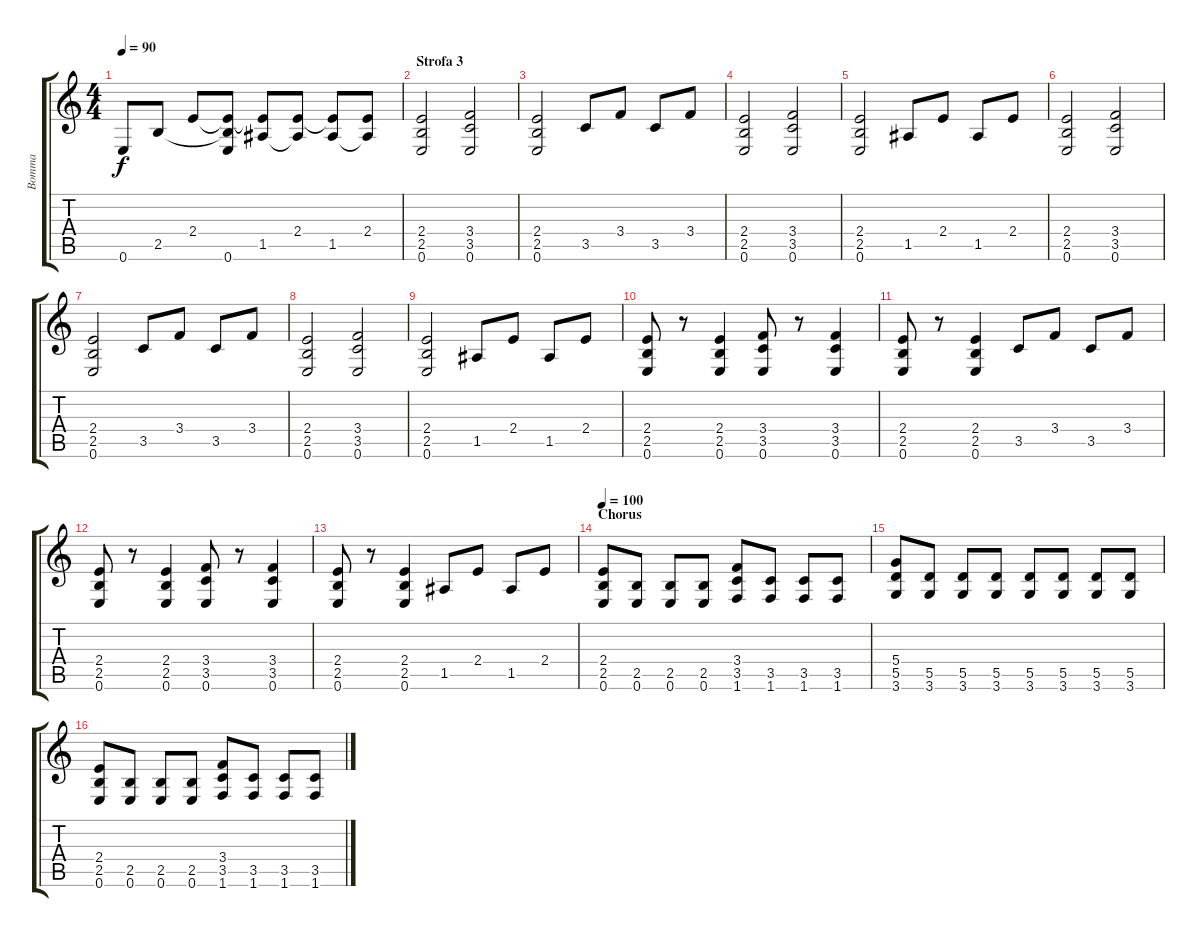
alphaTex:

\track ("Bomma" "Bomma") {instrument electricguitarmuted}
\staff {score tabs}
\tuning (E4 B3 G3 D3 A2 E2) {hide}
\ts (4 4)
\tempo 90
\clef g2
\ks c
0.6.8{dy f} 2.5.8 2.4.8 (2.4{t} 2.5{t} 0.6).8 (2.4{t} 1.5).8 (2.4 1.5{t}).8 (2.4{t} 1.5).8 (2.4 1.5{t}).8 |
\section ("" "Strofa 3")
(2.4 2.5 0.6).2 (3.4 3.5 0.6).2 |
(2.4 2.5 0.6).2 3.5.8 3.4.8 3.5.8 3.4.8 |
(2.4 2.5 0.6).2 (3.4 3.5 0.6).2 |
(2.4 2.5 0.6).2 1.5.8 2.4.8 1.5.8 2.4.8 |
(2.4 2.5 0.6).2 (3.4 3.5 0.6).2 |
(2.4 2.5 0.6).2 3.5.8 3.4.8 3.5.8 3.4.8 |
(2.4 2.5 0.6).2 (3.4 3.5 0.6).2 |
(2.4 2.5 0.6).2 1.5.8 2.4.8 1.5.8 2.4.8 |
(2.4 2.5 0.6).8 r.8 (2.4 2.5 0.6).4 (3.4 3.5 0.6).8 r.8 (3.4 3.5 0.6).4 |
(2.4 2.5 0.6).8 r.8 (2.4 2.5 0.6).4 3.5.8 3.4.8 3.5.8 3.4.8 |
(2.4 2.5 0.6).8 r.8 (2.4 2.5 0.6).4 (3.4 3.5 0.6).8 r.8 (3.4 3.5 0.6).4 |
(2.4 2.5 0.6).8 r.8 (2.4 2.5 0.6).4 1.5.8 2.4.8 1.5.8 2.4.8 |
\section ("" "Chorus")
\tempo 100
(2.4 2.5 0.6).8{instrument electricguitarmuted} (2.5 0.6).8 (2.5 0.6).8 (2.5 0.6).8 (3.4 3.5 1.6).8 (3.5 1.6).8 (3.5 1.6).8 (3.5 1.6).8 |
(5.4 5.5 3.6).8 (5.5 3.6).8 (5.5 3.6).8 (5.5 3.6).8 (5.5 3.6).8 (5.5 3.6).8 (5.5 3.6).8 (5.5 3.6).8 |
(2.4 2.5 0.6).8 (2.5 0.6).8 (2.5 0.6).8 (2.5 0.6).8 (3.4 3.5 1.6).8 (3.5 1.6).8 (3.5 1.6).8 (3.5 1.6).8
